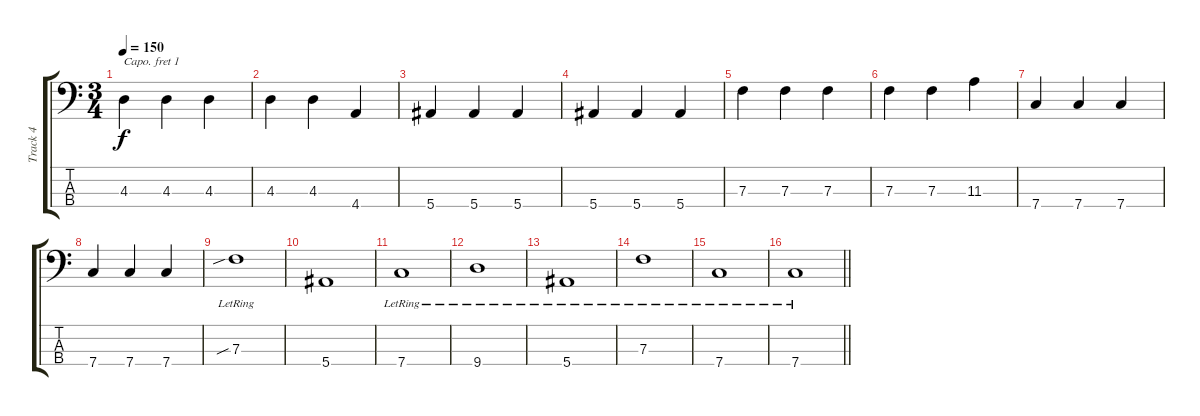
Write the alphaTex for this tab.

\track ("Track 4" "Track 4") {instrument electricbassfinger}
\staff {score tabs}
\capo 1
\tuning (G2 D2 A1 E1) {hide}
\ts (3 4)
\tempo 150
\clef f4
\ks c
4.3.4{dy f} 4.3.4 4.3.4 |
4.3.4 4.3.4 4.4.4 |
5.4.4 5.4.4 5.4.4 |
5.4.4 5.4.4 5.4.4 |
7.3.4 7.3.4 7.3.4 |
7.3.4 7.3.4 11.3.4 |
7.4.4 7.4.4 7.4.4 |
7.4.4 7.4.4 7.4.4 |
7.3{sib lr}.1 |
5.4.1 |
7.4{lr}.1 |
9.4{lr}.1 |
5.4{lr}.1 |
7.3{lr}.1 |
7.4{lr}.1 |
\barLineRight lightlight
7.4{lr}.1
